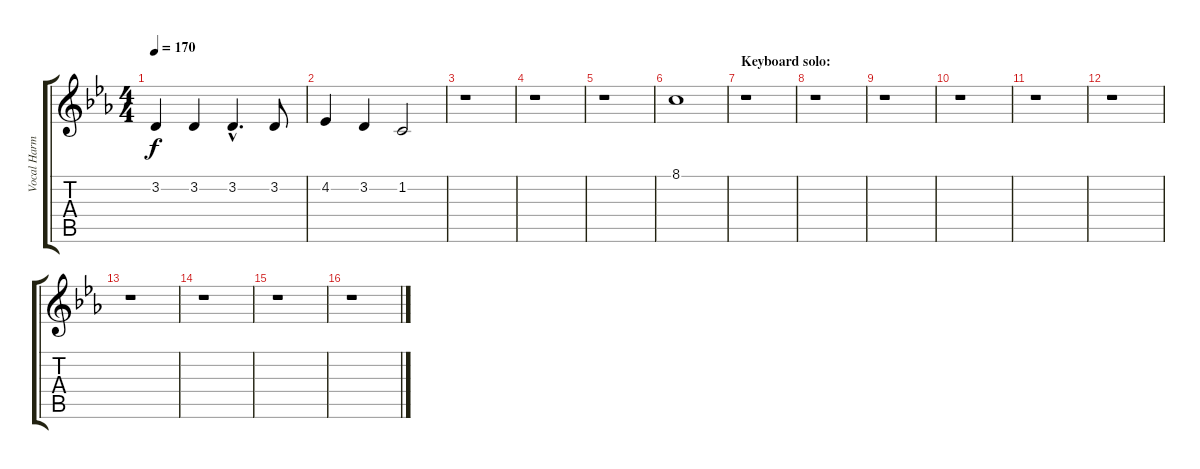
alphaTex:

\track ("Vocal Harmony" "Vocal Harm") {instrument choiraahs}
\staff {score tabs}
\tuning (E4 B3 G3 D3 A2 E2) {hide}
\ts (4 4)
\tempo 170
\clef g2
\ks cminor
3.2.4{dy f} 3.2.4 3.2{hac}.4{d} 3.2.8 |
4.2.4 3.2.4 1.2.2 |
r.1 |
r.1 |
r.1 |
8.1.1 |
\section ("" "Keyboard solo:")
r.1 |
r.1 |
r.1 |
r.1 |
r.1 |
r.1 |
r.1 |
r.1 |
r.1 |
r.1
